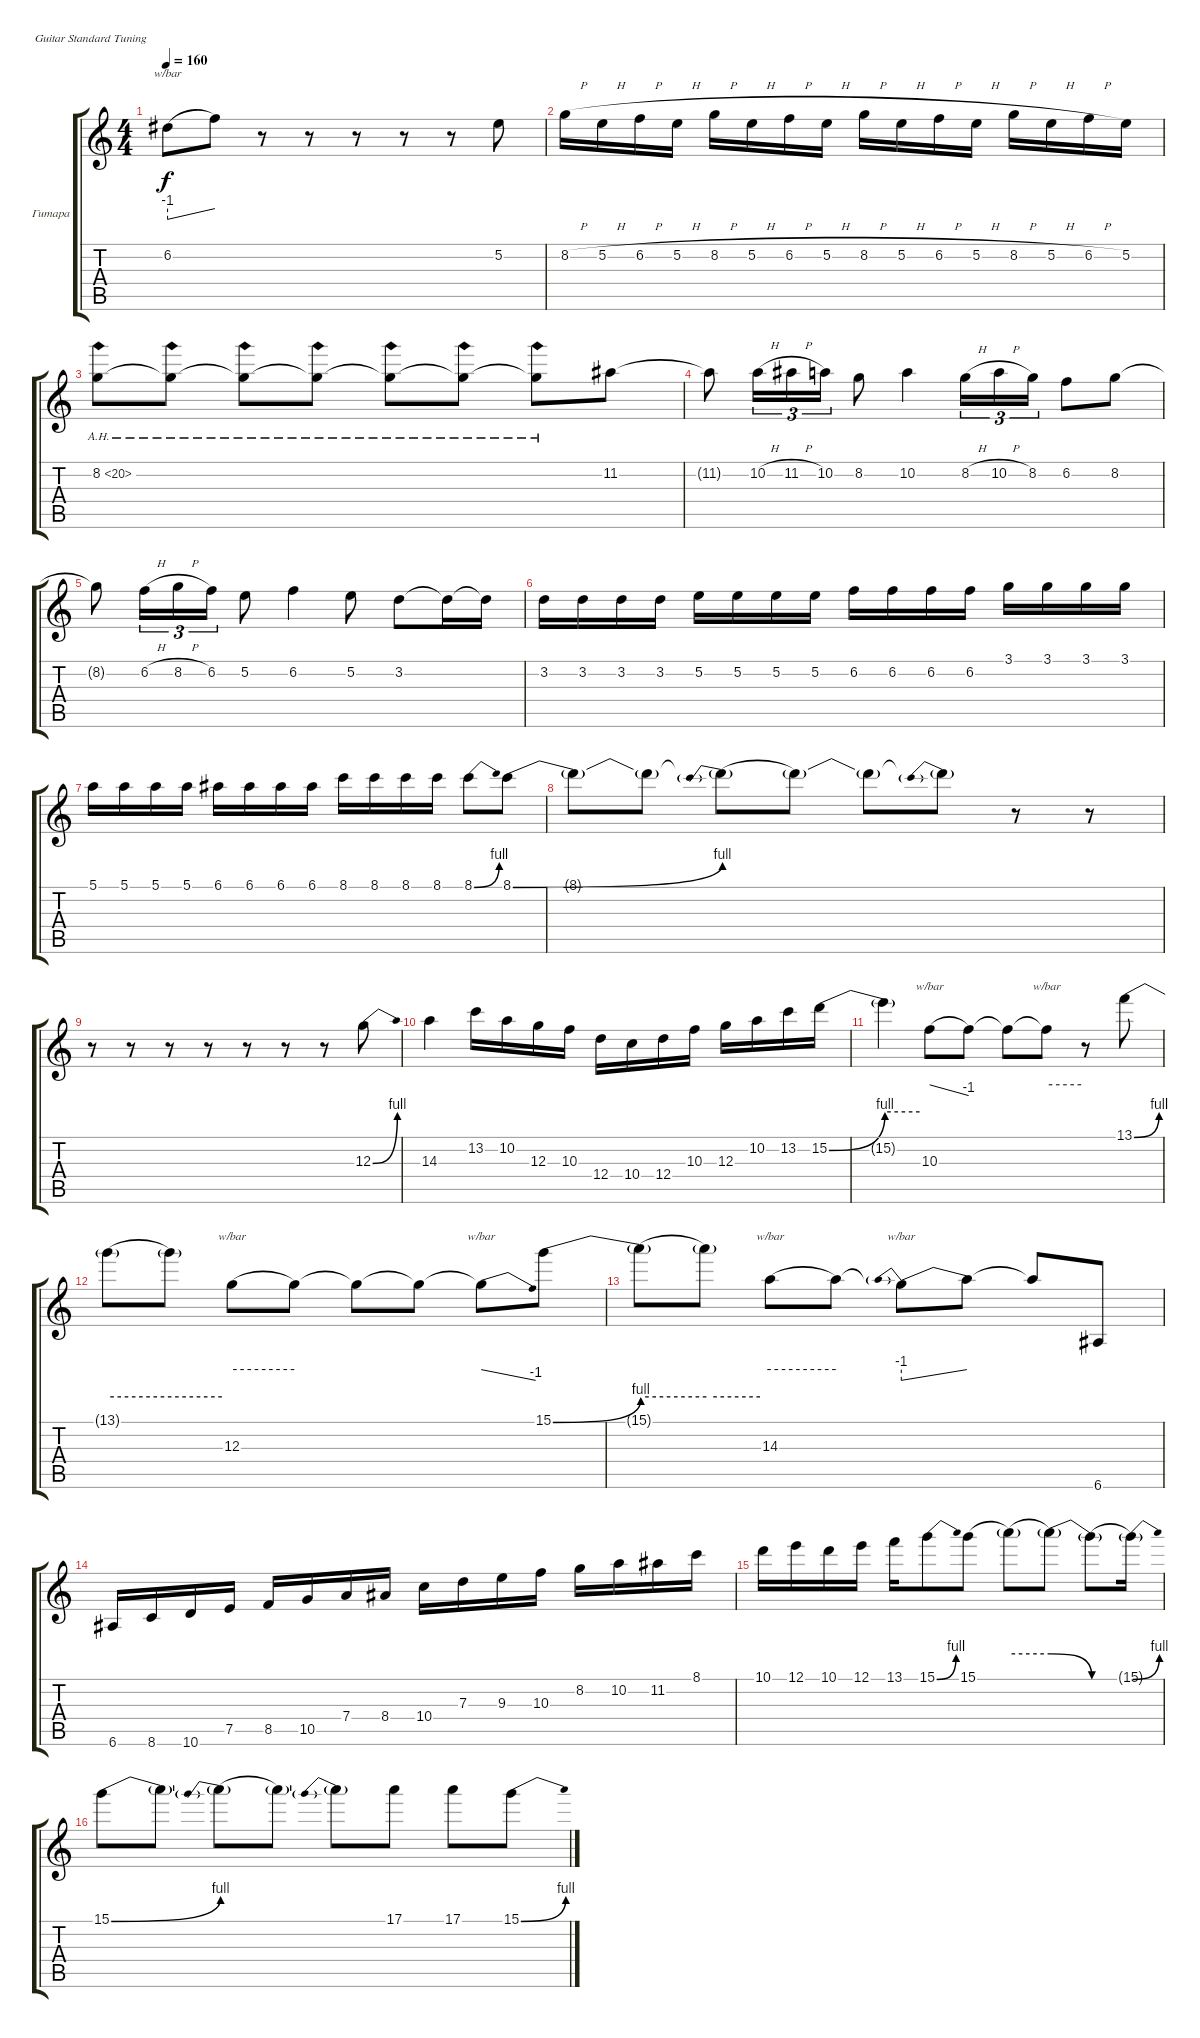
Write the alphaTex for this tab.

\bracketExtendMode groupsimilarinstruments
\firstSystemTrackNameOrientation horizontal
\otherSystemsTrackNameOrientation horizontal
\track ("Владимир Холстинин" "Гитара") {instrument distortionguitar}
\staff {score tabs}
\tuning (E4 B3 G3 D3 A2 E2)
\ts (4 4)
\tempo 160
\clef g2
\ks c
6.2{t}.8{tbe (dive default 0 -4 60 0) dy f} 6.2{t}.8 r.8 r.8 r.8 r.8 r.8 5.2.8 |
8.2{h}.16 5.2{h}.16 6.2{h}.16 5.2{h}.16 8.2{h}.16 5.2{h}.16 6.2{h}.16 5.2{h}.16 8.2{h}.16 5.2{h}.16 6.2{h}.16 5.2{h}.16 8.2{h}.16 5.2{h}.16 6.2{h}.16 5.2.16 |
8.2{ah 12}.8 8.2{ah 12 t}.8 8.2{ah 12 t}.8 8.2{ah 12 t}.8 8.2{ah 12 t}.8 8.2{ah 12 t}.8 8.2{ah 12 t}.8 11.2.8 |
11.2{t}.8 10.2{h}.16{tu (3 2)} 11.2{h}.16{tu (3 2)} 10.2.16{tu (3 2)} 8.2.8 10.2.4 8.2{h}.16{tu (3 2)} 10.2{h}.16{tu (3 2)} 8.2.16{tu (3 2)} 6.2.8 8.2.8 |
8.2{t}.8 6.2{h}.16{tu (3 2)} 8.2{h}.16{tu (3 2)} 6.2.16{tu (3 2)} 5.2.8 6.2.4 5.2.8 3.2.8 3.2{t}.16 3.2{t}.16 |
3.2.16 3.2.16 3.2.16 3.2.16 5.2.16 5.2.16 5.2.16 5.2.16 6.2.16 6.2.16 6.2.16 6.2.16 3.1.16 3.1.16 3.1.16 3.1.16 |
5.1.16 5.1.16 5.1.16 5.1.16 6.1.16 6.1.16 6.1.16 6.1.16 8.1.16 8.1.16 8.1.16 8.1.16 8.1{be (bend 0 0 60 4)}.8 8.1{be (bend 0 0 60 4)}.8 |
8.1{t}.8 8.1{t}.8 8.1{be (prebend 0 4 60 4) t}.8 8.1{t}.8 8.1{t}.8 8.1{be (prebend 0 4 60 4) t}.8 r.8 r.8 |
r.8 r.8 r.8 r.8 r.8 r.8 r.8 12.3{be (bend 0 0 60 4)}.8 |
14.3.4 13.2.16 10.2.16 12.3.16 10.3.16 12.4.16 10.4.16 12.4.16 10.3.16 12.3.16 10.2.16 13.2.16 15.2{be (bend 0 0 60 4)}.16 |
15.2{be (hold 0 4 60 4) t}.4 10.3.8{tbe (dive default 0 0 60 -4)} 10.3{t}.8 10.3{t}.8 10.3{t}.8{tbe (hold default 0 0 60 0)} r.8 13.1{be (bend 0 0 60 4)}.8 |
13.1{be (hold 0 4 60 4) t}.8 13.1{be (hold 0 4 60 4) t}.8 12.3.8{tbe (hold default 0 0 60 0)} 12.3{t}.8 12.3{t}.8 12.3{t}.8 12.3{t}.8{tbe (dive default 0 0 60 -4)} 15.1{be (bend 0 0 60 4)}.8 |
15.1{be (hold 0 4 60 4) t}.8 15.1{be (hold 0 4 60 4) t}.8 14.3.8{tbe (hold default 0 0 60 0)} 14.3{t}.8 14.3{t}.8{tbe (predivedive default 0 -4 60 0)} 14.3{t}.8 14.3{t}.8 6.6.8 |
6.6.16 8.6.16 10.6.16 7.5.16 8.5.16 10.5.16 7.4.16 8.4.16 10.4.16 7.3.16 9.3.16 10.3.16 8.2.16 10.2.16 11.2.16 8.1.16 |
10.1.16 12.1.16 10.1.16 12.1.16 13.1.16 15.1{be (bend 0 0 60 4)}.8 15.1{be (hold 0 0 60 0)}.8 15.1{be (hold 0 4 60 4) t}.8 15.1{be (release 0 4 60 0) t}.8 15.1{be (hold 0 0 60 0) t}.8 15.1{be (bend 0 0 60 4) t}.16 |
15.1{be (bend 0 0 60 4)}.8 15.1{t}.8 15.1{be (prebend 0 4 60 4) t}.8 15.1{t}.8 15.1{be (prebend 0 4 60 4) t}.8 17.1.8 17.1.8 15.1{be (bend 0 0 60 4)}.8
